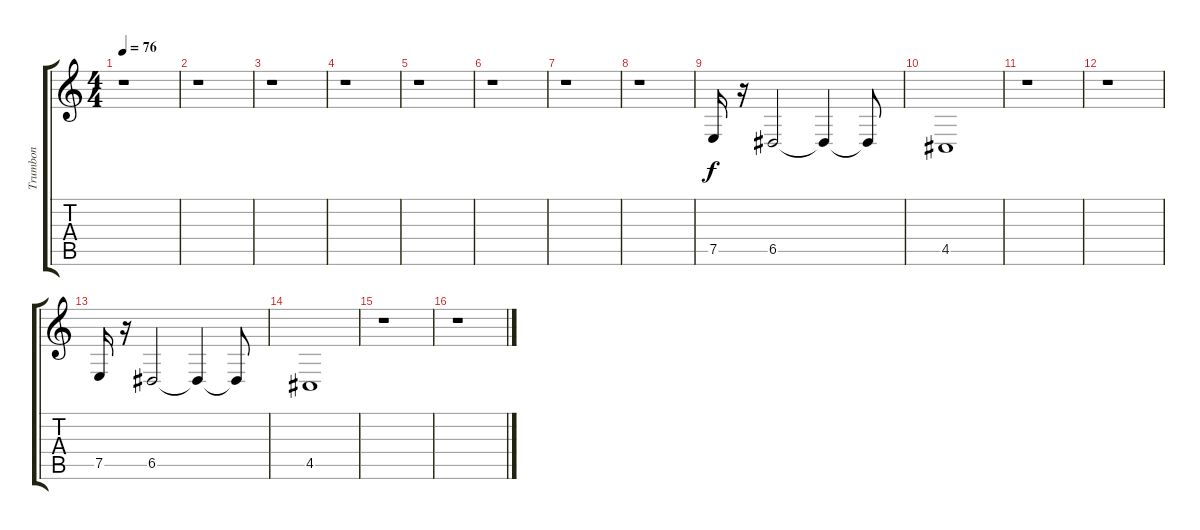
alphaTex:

\track ("Trumbon" "Trumbon") {instrument trombone}
\staff {score tabs}
\tuning (E4 B3 G3 D3 A2 E2) {hide}
\ts (4 4)
\tempo 76
\clef g2
\ks c
r.1{dy f} |
r.1 |
r.1 |
r.1 |
r.1 |
r.1 |
r.1 |
r.1 |
7.5.16 r.16 6.5.2 6.5{t}.4 6.5{t}.8 |
4.5.1 |
r.1 |
r.1 |
7.5.16 r.16 6.5.2 6.5{t}.4 6.5{t}.8 |
4.5.1 |
r.1 |
r.1
